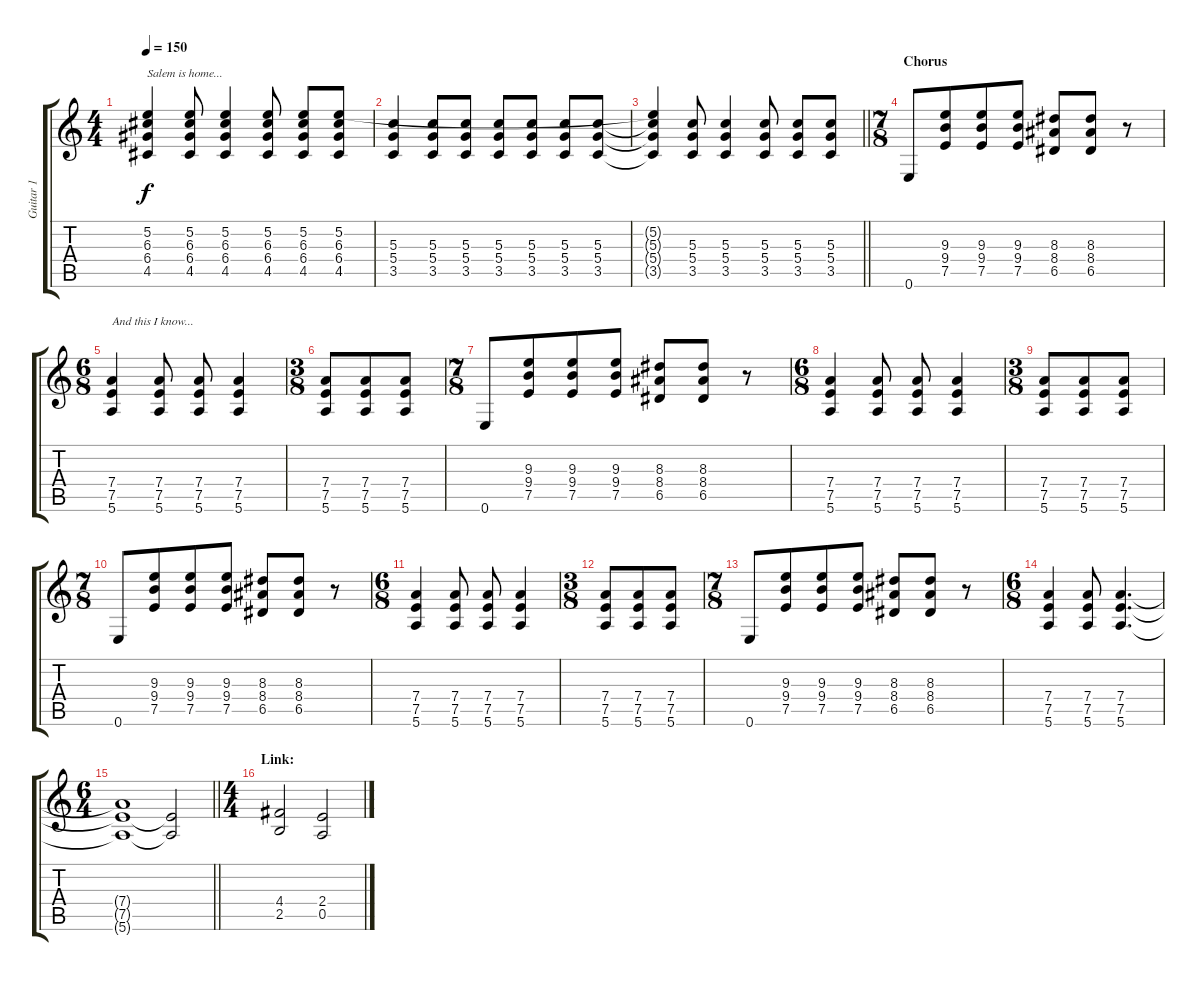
\track ("Guitar 1" "Guitar 1") {instrument distortionguitar}
\staff {score tabs}
\tuning (E4 B3 G3 D3 A2 E2) {hide}
\ts (4 4)
\tempo 150
\clef g2
\ks c
(5.2{t} 6.3{t} 6.4{t} 4.5{t}).4{txt "Salem is home..." dy f} (5.2 6.3 6.4 4.5).8 (5.2 6.3 6.4 4.5).4 (5.2 6.3 6.4 4.5).8 (5.2 6.3 6.4 4.5).8 (5.2 6.3 6.4 4.5).8 |
(5.3 5.4 3.5).4 (5.3 5.4 3.5).8 (5.3 5.4 3.5).8 (5.3 5.4 3.5).8 (5.3 5.4 3.5).8 (5.3 5.4 3.5).8 (5.3 5.4 3.5).8 |
\barLineRight lightlight
(5.2{t} 5.3{t} 5.4{t} 3.5{t}).4 (5.3 5.4 3.5).8 (5.3 5.4 3.5).4 (5.3 5.4 3.5).8 (5.3 5.4 3.5).8 (5.3 5.4 3.5).8 |
\ts (7 8)
\section ("" "Chorus")
0.6.8 (9.3 9.4 7.5).8 (9.3 9.4 7.5).8 (9.3 9.4 7.5).8 (8.3 8.4 6.5).8 (8.3 8.4 6.5).8 r.8 |
\ts (6 8)
(7.4 7.5 5.6).4{txt "And this I know..."} (7.4 7.5 5.6).8 (7.4 7.5 5.6).8 (7.4 7.5 5.6).4 |
\ts (3 8)
(7.4 7.5 5.6).8 (7.4 7.5 5.6).8 (7.4 7.5 5.6).8 |
\ts (7 8)
0.6.8 (9.3 9.4 7.5).8 (9.3 9.4 7.5).8 (9.3 9.4 7.5).8 (8.3 8.4 6.5).8 (8.3 8.4 6.5).8 r.8 |
\ts (6 8)
(7.4 7.5 5.6).4 (7.4 7.5 5.6).8 (7.4 7.5 5.6).8 (7.4 7.5 5.6).4 |
\ts (3 8)
(7.4 7.5 5.6).8 (7.4 7.5 5.6).8 (7.4 7.5 5.6).8 |
\ts (7 8)
0.6.8 (9.3 9.4 7.5).8 (9.3 9.4 7.5).8 (9.3 9.4 7.5).8 (8.3 8.4 6.5).8 (8.3 8.4 6.5).8 r.8 |
\ts (6 8)
(7.4 7.5 5.6).4 (7.4 7.5 5.6).8 (7.4 7.5 5.6).8 (7.4 7.5 5.6).4 |
\ts (3 8)
(7.4 7.5 5.6).8 (7.4 7.5 5.6).8 (7.4 7.5 5.6).8 |
\ts (7 8)
0.6.8 (9.3 9.4 7.5).8 (9.3 9.4 7.5).8 (9.3 9.4 7.5).8 (8.3 8.4 6.5).8 (8.3 8.4 6.5).8 r.8 |
\ts (6 8)
(7.4 7.5 5.6).4 (7.4 7.5 5.6).8 (7.4 7.5 5.6).4{d} |
\ts (6 4)
\barLineRight lightlight
(7.4{t} 7.5{t} 5.6{t}).1 (7.5{t} 5.6{t}).2 |
\ts (4 4)
\section ("" "Link:")
(4.4 2.5).2 (2.4 0.5).2
